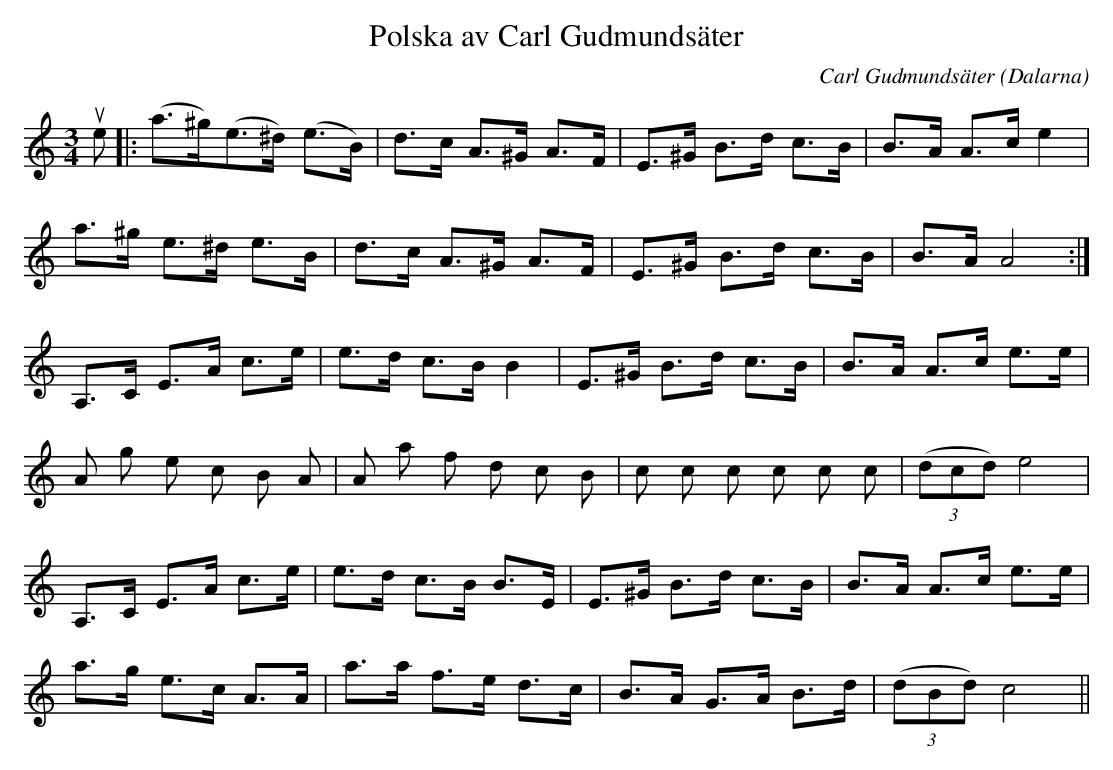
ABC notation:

X:1
T:Polska av Carl Gudmundsäter
C:Carl Gudmundsäter
O:Dalarna
M:3/4
L:1/8
K:Am
ue|:(a>^g)(e>^d) (e>B)|d>c A>^G A>F|E>^G B>d c>B|B>A A>c e2|
a>^g e>^d e>B|d>c A>^G A>F|E>^G B>d c>B|B>A A4:|
A,>C E>A c>e|e>d c>B B2|E>^G B>d c>B|B>A A>c e>e|
A g e c B A|A a f d c B|c c c c c c |(3 (dcd) e4|
A,>C E>A c>e|e>d c>B B>E|E>^G B>d c>B|B>A A>c e>e|
a>g e>c A>A|a>a f>e d>c|B>A G>A B>d|(3 (dBd) c4||
